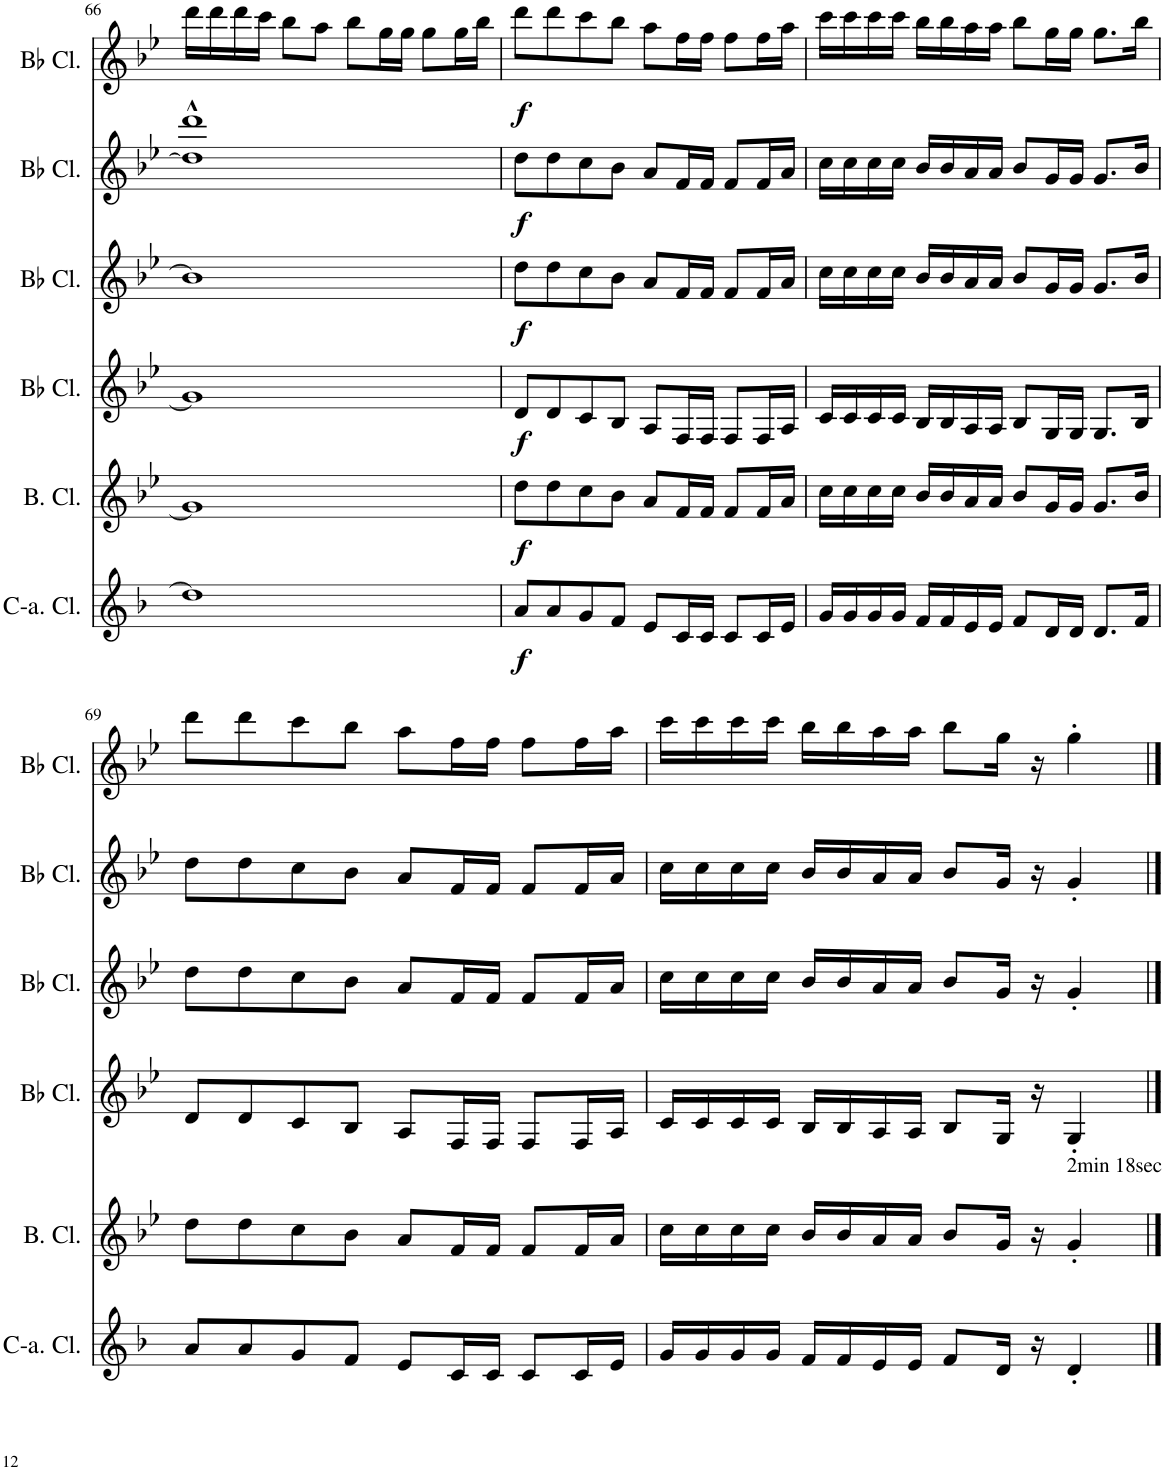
**kern	**dynam	**kern	**dynam	**kern	**dynam	**kern	**dynam	**kern	**dynam	**kern	**dynam
*part6	*part6	*part5	*part5	*part4	*part4	*part3	*part3	*part2	*part2	*part1	*part1
*staff6	*staff6	*staff5	*staff5	*staff4	*staff4	*staff3	*staff3	*staff2	*staff2	*staff1	*staff1
*I"Contra-alto Clarinet	*	*I"Bass Clarinet	*	*I"Bb Clarinet	*	*I"Bb Clarinet	*	*I"Bb Clarinet	*	*I"Bb Clarinet	*
*I'C-a. Cl.	*	*I'B. Cl.	*	*I'Bb Cl.	*	*I'Bb Cl.	*	*I'Bb Cl.	*	*I'Bb Cl.	*
!!LO:PB:g=z
*clefG2	*	*clefG2	*	*clefG2	*	*clefG2	*	*clefG2	*	*clefG2	*
*Trd12c21	*	*Trd8c14	*	*Trd1c2	*	*Trd1c2	*	*Trd1c2	*	*Trd1c2	*
*k[b-]	*	*k[b-e-]	*	*k[b-e-]	*	*k[b-e-]	*	*k[b-e-]	*	*k[b-e-]	*
*M4/4	*	*M4/4	*	*M4/4	*	*M4/4	*	*M4/4	*	*M4/4	*
=66	=66	=66	=66	=66	=66	=66	=66	=66	=66	=66	=66
1dd]	.	1g]	.	1g]	.	1b-]	.	1dd]^^ 1ddd^^	.	16ddd\LL	.
.	.	.	.	.	.	.	.	.	.	16ddd\	.
.	.	.	.	.	.	.	.	.	.	16ddd\	.
.	.	.	.	.	.	.	.	.	.	16ccc\JJ	.
.	.	.	.	.	.	.	.	.	.	8bb-\L	.
.	.	.	.	.	.	.	.	.	.	8aa\J	.
.	.	.	.	.	.	.	.	.	.	8bb-\L	.
.	.	.	.	.	.	.	.	.	.	16gg\L	.
.	.	.	.	.	.	.	.	.	.	16gg\JJ	.
.	.	.	.	.	.	.	.	.	.	8gg\L	.
.	.	.	.	.	.	.	.	.	.	16gg\L	.
.	.	.	.	.	.	.	.	.	.	16bb-\JJ	.
=67	=67	=67	=67	=67	=67	=67	=67	=67	=67	=67	=67
!	!LO:DY:b	!	!LO:DY:b	!	!LO:DY:b	!	!LO:DY:b	!	!LO:DY:b	!	!LO:DY:b
8a/L	f	8dd\L	f	8d/L	f	8dd\L	f	8dd\L	f	8ddd\L	f
8a/	.	8dd\	.	8d/	.	8dd\	.	8dd\	.	8ddd\	.
8g/	.	8cc\	.	8c/	.	8cc\	.	8cc\	.	8ccc\	.
8f/J	.	8b-\J	.	8B-/J	.	8b-\J	.	8b-\J	.	8bb-\J	.
8e/L	.	8a/L	.	8A/L	.	8a/L	.	8a/L	.	8aa\L	.
16c/L	.	16f/L	.	16F/L	.	16f/L	.	16f/L	.	16ff\L	.
16c/JJ	.	16f/JJ	.	16F/JJ	.	16f/JJ	.	16f/JJ	.	16ff\JJ	.
8c/L	.	8f/L	.	8F/L	.	8f/L	.	8f/L	.	8ff\L	.
16c/L	.	16f/L	.	16F/L	.	16f/L	.	16f/L	.	16ff\L	.
16e/JJ	.	16a/JJ	.	16A/JJ	.	16a/JJ	.	16a/JJ	.	16aa\JJ	.
=68	=68	=68	=68	=68	=68	=68	=68	=68	=68	=68	=68
16g/LL	.	16cc\LL	.	16c/LL	.	16cc\LL	.	16cc\LL	.	16ccc\LL	.
16g/	.	16cc\	.	16c/	.	16cc\	.	16cc\	.	16ccc\	.
16g/	.	16cc\	.	16c/	.	16cc\	.	16cc\	.	16ccc\	.
16g/JJ	.	16cc\JJ	.	16c/JJ	.	16cc\JJ	.	16cc\JJ	.	16ccc\JJ	.
16f/LL	.	16b-/LL	.	16B-/LL	.	16b-/LL	.	16b-/LL	.	16bb-\LL	.
16f/	.	16b-/	.	16B-/	.	16b-/	.	16b-/	.	16bb-\	.
16e/	.	16a/	.	16A/	.	16a/	.	16a/	.	16aa\	.
16e/JJ	.	16a/JJ	.	16A/JJ	.	16a/JJ	.	16a/JJ	.	16aa\JJ	.
8f/L	.	8b-/L	.	8B-/L	.	8b-/L	.	8b-/L	.	8bb-\L	.
16d/L	.	16g/L	.	16G/L	.	16g/L	.	16g/L	.	16gg\L	.
16d/JJ	.	16g/JJ	.	16G/JJ	.	16g/JJ	.	16g/JJ	.	16gg\JJ	.
8.d/L	.	8.g/L	.	8.G/L	.	8.g/L	.	8.g/L	.	8.gg\L	.
16f/Jk	.	16b-/Jk	.	16B-/Jk	.	16b-/Jk	.	16b-/Jk	.	16bb-\Jk	.
!!LO:LB:g=z
=69	=69	=69	=69	=69	=69	=69	=69	=69	=69	=69	=69
8a/L	.	8dd\L	.	8d/L	.	8dd\L	.	8dd\L	.	8ddd\L	.
8a/	.	8dd\	.	8d/	.	8dd\	.	8dd\	.	8ddd\	.
8g/	.	8cc\	.	8c/	.	8cc\	.	8cc\	.	8ccc\	.
8f/J	.	8b-\J	.	8B-/J	.	8b-\J	.	8b-\J	.	8bb-\J	.
8e/L	.	8a/L	.	8A/L	.	8a/L	.	8a/L	.	8aa\L	.
16c/L	.	16f/L	.	16F/L	.	16f/L	.	16f/L	.	16ff\L	.
16c/JJ	.	16f/JJ	.	16F/JJ	.	16f/JJ	.	16f/JJ	.	16ff\JJ	.
8c/L	.	8f/L	.	8F/L	.	8f/L	.	8f/L	.	8ff\L	.
16c/L	.	16f/L	.	16F/L	.	16f/L	.	16f/L	.	16ff\L	.
16e/JJ	.	16a/JJ	.	16A/JJ	.	16a/JJ	.	16a/JJ	.	16aa\JJ	.
=70	=70	=70	=70	=70	=70	=70	=70	=70	=70	=70	=70
16g/LL	.	16cc\LL	.	16c/LL	.	16cc\LL	.	16cc\LL	.	16ccc\LL	.
16g/	.	16cc\	.	16c/	.	16cc\	.	16cc\	.	16ccc\	.
16g/	.	16cc\	.	16c/	.	16cc\	.	16cc\	.	16ccc\	.
16g/JJ	.	16cc\JJ	.	16c/JJ	.	16cc\JJ	.	16cc\JJ	.	16ccc\JJ	.
16f/LL	.	16b-/LL	.	16B-/LL	.	16b-/LL	.	16b-/LL	.	16bb-\LL	.
16f/	.	16b-/	.	16B-/	.	16b-/	.	16b-/	.	16bb-\	.
16e/	.	16a/	.	16A/	.	16a/	.	16a/	.	16aa\	.
16e/JJ	.	16a/JJ	.	16A/JJ	.	16a/JJ	.	16a/JJ	.	16aa\JJ	.
8f/L	.	8b-/L	.	8B-/L	.	8b-/L	.	8b-/L	.	8bb-\L	.
16d/Jk	.	16g/Jk	.	16G/Jk	.	16g/Jk	.	16g/Jk	.	16gg\Jk	.
16r	.	16r	.	16r	.	16r	.	16r	.	16r	.
!	!	!LO:TX:a:t=2min 18sec	!	!	!	!	!	!	!	!	!
4d'/	.	4g'/	.	4G'/	.	4g'/	.	4g'/	.	4gg'\	.
==	==	==	==	==	==	==	==	==	==	==	==
*-	*-	*-	*-	*-	*-	*-	*-	*-	*-	*-	*-
